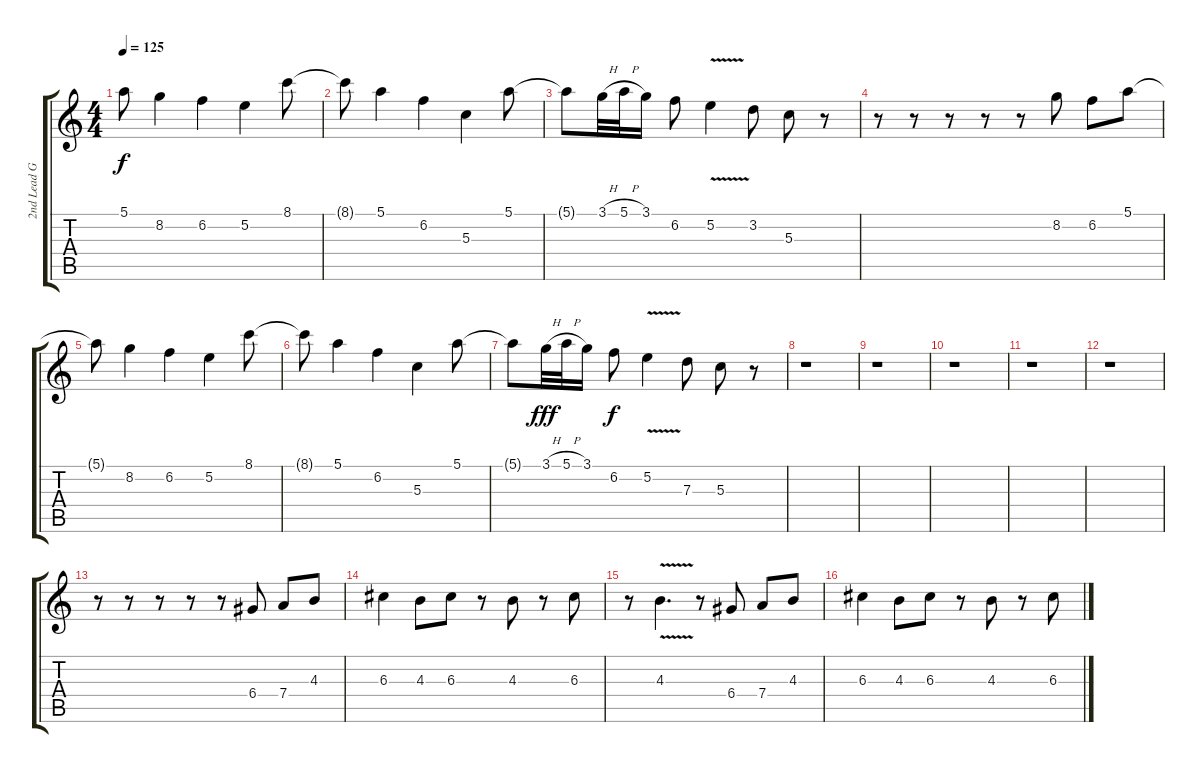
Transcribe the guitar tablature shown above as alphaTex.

\track ("2nd Lead Guitar + Additional Guitar" "2nd Lead G") {instrument distortionguitar}
\staff {score tabs}
\tuning (E4 B3 G3 D3 A2 D2) {hide}
\ts (4 4)
\tempo 125
\clef g2
\ks c
5.1{t}.8{dy f} 8.2.4 6.2.4 5.2.4 8.1.8 |
8.1{t}.8 5.1.4 6.2.4 5.3.4 5.1.8 |
5.1{t}.8 3.1{h}.32 5.1{h}.32 3.1.16 6.2.8 5.2{v}.4 3.2.8 5.3.8 r.8 |
r.8 r.8 r.8 r.8 r.8 8.2.8 6.2.8 5.1.8 |
5.1{t}.8 8.2.4 6.2.4 5.2.4 8.1.8 |
8.1{t}.8 5.1.4 6.2.4 5.3.4 5.1.8 |
5.1{t}.8 3.1{h}.32{dy fff} 5.1{h}.32 3.1.16 6.2.8{dy f} 5.2{v}.4 7.3.8 5.3.8 r.8 |
r.1 |
r.1 |
r.1 |
r.1 |
r.1 |
r.8 r.8 r.8 r.8 r.8 6.4.8 7.4.8 4.3.8 |
6.3.4 4.3.8 6.3.8 r.8 4.3.8 r.8 6.3.8 |
r.8 4.3{v}.4{d} r.8 6.4.8 7.4.8 4.3.8 |
6.3.4 4.3.8 6.3.8 r.8 4.3.8 r.8 6.3.8
